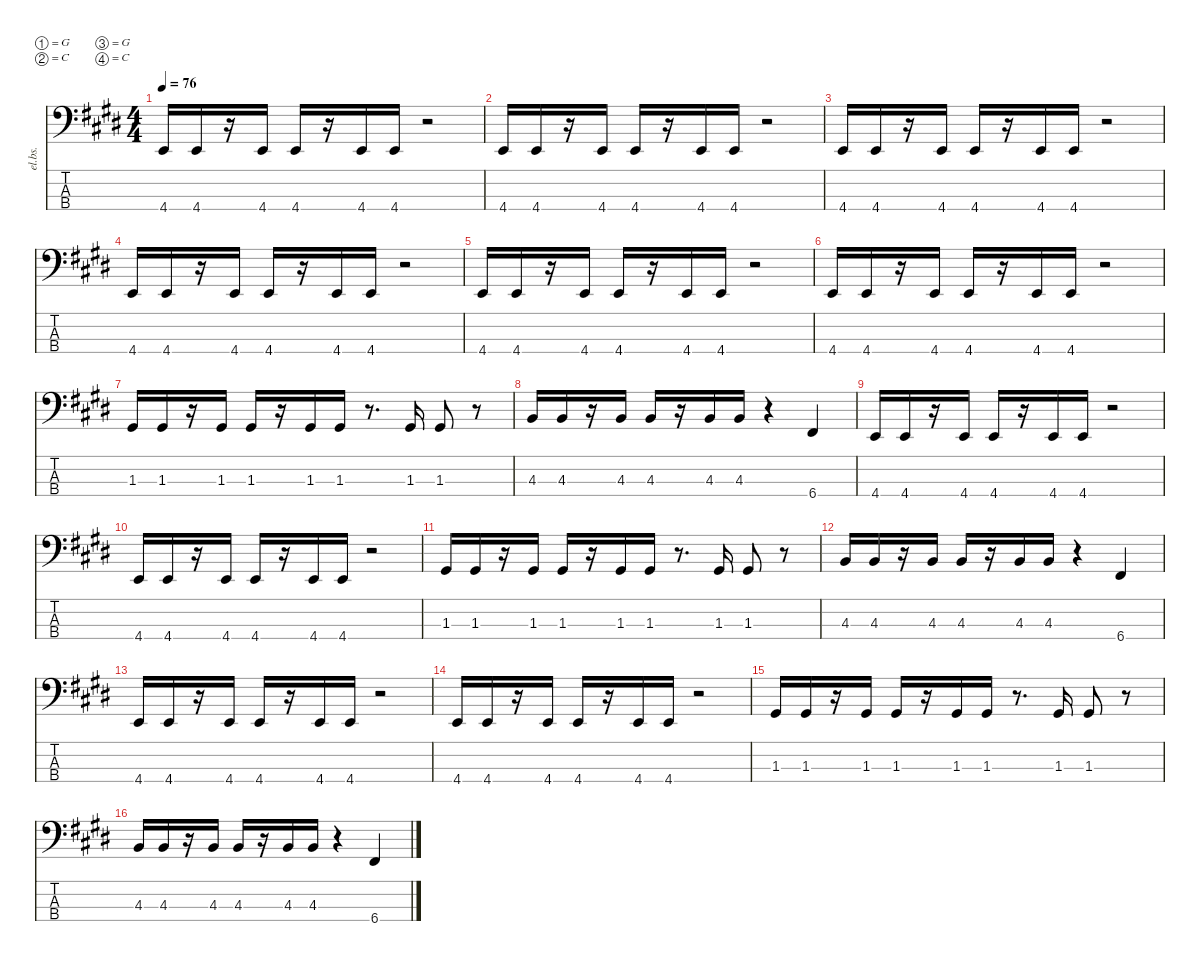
\defaultSystemsLayout 4
\hideDynamics
\bracketExtendMode nobrackets
\otherSystemsTrackNameOrientation horizontal
\track ("Bass" "el.bs.") {defaultSystemsLayout 8 instrument electricbassfinger}
\staff {score tabs}
\tuning (G2 C2 G1 C1)
\ts (4 4)
\tempo 76
\clef f4
\ks e
4.4{acc forcenatural}.16{dy f beam Up} 4.4{acc forcenatural}.16{beam Up} r.16{beam Up} 4.4{acc forcenatural}.16{beam Up} 4.4{acc forcenatural}.16{beam Up} r.16{beam Up} 4.4{acc forcenatural}.16{beam Up} 4.4{acc forcenatural}.16{beam Up} r.2{beam Up} |
4.4{acc forcenatural}.16{beam Up} 4.4{acc forcenatural}.16{beam Up} r.16{beam Up} 4.4{acc forcenatural}.16{beam Up} 4.4{acc forcenatural}.16{beam Up} r.16{beam Up} 4.4{acc forcenatural}.16{beam Up} 4.4{acc forcenatural}.16{beam Up} r.2{beam Up} |
4.4{acc forcenatural}.16{beam Up} 4.4{acc forcenatural}.16{beam Up} r.16{beam Up} 4.4{acc forcenatural}.16{beam Up} 4.4{acc forcenatural}.16{beam Up} r.16{beam Up} 4.4{acc forcenatural}.16{beam Up} 4.4{acc forcenatural}.16{beam Up} r.2{beam Up} |
4.4{acc forcenatural}.16{beam Up} 4.4{acc forcenatural}.16{beam Up} r.16{beam Up} 4.4{acc forcenatural}.16{beam Up} 4.4{acc forcenatural}.16{beam Up} r.16{beam Up} 4.4{acc forcenatural}.16{beam Up} 4.4{acc forcenatural}.16{beam Up} r.2{beam Up} |
4.4{acc forcenatural}.16{beam Up} 4.4{acc forcenatural}.16{beam Up} r.16{beam Up} 4.4{acc forcenatural}.16{beam Up} 4.4{acc forcenatural}.16{beam Up} r.16{beam Up} 4.4{acc forcenatural}.16{beam Up} 4.4{acc forcenatural}.16{beam Up} r.2{beam Up} |
4.4{acc forcenatural}.16{beam Up} 4.4{acc forcenatural}.16{beam Up} r.16{beam Up} 4.4{acc forcenatural}.16{beam Up} 4.4{acc forcenatural}.16{beam Up} r.16{beam Up} 4.4{acc forcenatural}.16{beam Up} 4.4{acc forcenatural}.16{beam Up} r.2{beam Up} |
1.3{acc #}.16{beam Up} 1.3{acc #}.16{beam Up} r.16{beam Up} 1.3{acc #}.16{beam Up} 1.3{acc #}.16{beam Up} r.16{beam Up} 1.3{acc #}.16{beam Up} 1.3{acc #}.16{beam Up} r.8{d beam Up} 1.3{acc #}.16{beam Up} 1.3{acc #}.8{beam Up} r.8{beam Up} |
4.3{acc forcenatural}.16{beam Up} 4.3{acc forcenatural}.16{beam Up} r.16{beam Up} 4.3{acc forcenatural}.16{beam Up} 4.3{acc forcenatural}.16{beam Up} r.16{beam Up} 4.3{acc forcenatural}.16{beam Up} 4.3{acc forcenatural}.16{beam Up} r.4{beam Up} 6.4{acc #}.4{beam Up} |
4.4{acc forcenatural}.16{beam Up} 4.4{acc forcenatural}.16{beam Up} r.16{beam Up} 4.4{acc forcenatural}.16{beam Up} 4.4{acc forcenatural}.16{beam Up} r.16{beam Up} 4.4{acc forcenatural}.16{beam Up} 4.4{acc forcenatural}.16{beam Up} r.2{beam Up} |
4.4{acc forcenatural}.16{beam Up} 4.4{acc forcenatural}.16{beam Up} r.16{beam Up} 4.4{acc forcenatural}.16{beam Up} 4.4{acc forcenatural}.16{beam Up} r.16{beam Up} 4.4{acc forcenatural}.16{beam Up} 4.4{acc forcenatural}.16{beam Up} r.2{beam Up} |
1.3{acc #}.16{beam Up} 1.3{acc #}.16{beam Up} r.16{beam Up} 1.3{acc #}.16{beam Up} 1.3{acc #}.16{beam Up} r.16{beam Up} 1.3{acc #}.16{beam Up} 1.3{acc #}.16{beam Up} r.8{d beam Up} 1.3{acc #}.16{beam Up} 1.3{acc #}.8{beam Up} r.8{beam Up} |
4.3{acc forcenatural}.16{beam Up} 4.3{acc forcenatural}.16{beam Up} r.16{beam Up} 4.3{acc forcenatural}.16{beam Up} 4.3{acc forcenatural}.16{beam Up} r.16{beam Up} 4.3{acc forcenatural}.16{beam Up} 4.3{acc forcenatural}.16{beam Up} r.4{beam Up} 6.4{acc #}.4{beam Up} |
4.4{acc forcenatural}.16{beam Up} 4.4{acc forcenatural}.16{beam Up} r.16{beam Up} 4.4{acc forcenatural}.16{beam Up} 4.4{acc forcenatural}.16{beam Up} r.16{beam Up} 4.4{acc forcenatural}.16{beam Up} 4.4{acc forcenatural}.16{beam Up} r.2{beam Up} |
4.4{acc forcenatural}.16{beam Up} 4.4{acc forcenatural}.16{beam Up} r.16{beam Up} 4.4{acc forcenatural}.16{beam Up} 4.4{acc forcenatural}.16{beam Up} r.16{beam Up} 4.4{acc forcenatural}.16{beam Up} 4.4{acc forcenatural}.16{beam Up} r.2{beam Up} |
1.3{acc #}.16{beam Up} 1.3{acc #}.16{beam Up} r.16{beam Up} 1.3{acc #}.16{beam Up} 1.3{acc #}.16{beam Up} r.16{beam Up} 1.3{acc #}.16{beam Up} 1.3{acc #}.16{beam Up} r.8{d beam Up} 1.3{acc #}.16{beam Up} 1.3{acc #}.8{beam Up} r.8{beam Up} |
4.3{acc forcenatural}.16{beam Up} 4.3{acc forcenatural}.16{beam Up} r.16{beam Up} 4.3{acc forcenatural}.16{beam Up} 4.3{acc forcenatural}.16{beam Up} r.16{beam Up} 4.3{acc forcenatural}.16{beam Up} 4.3{acc forcenatural}.16{beam Up} r.4{beam Up} 6.4{acc #}.4{beam Up}
